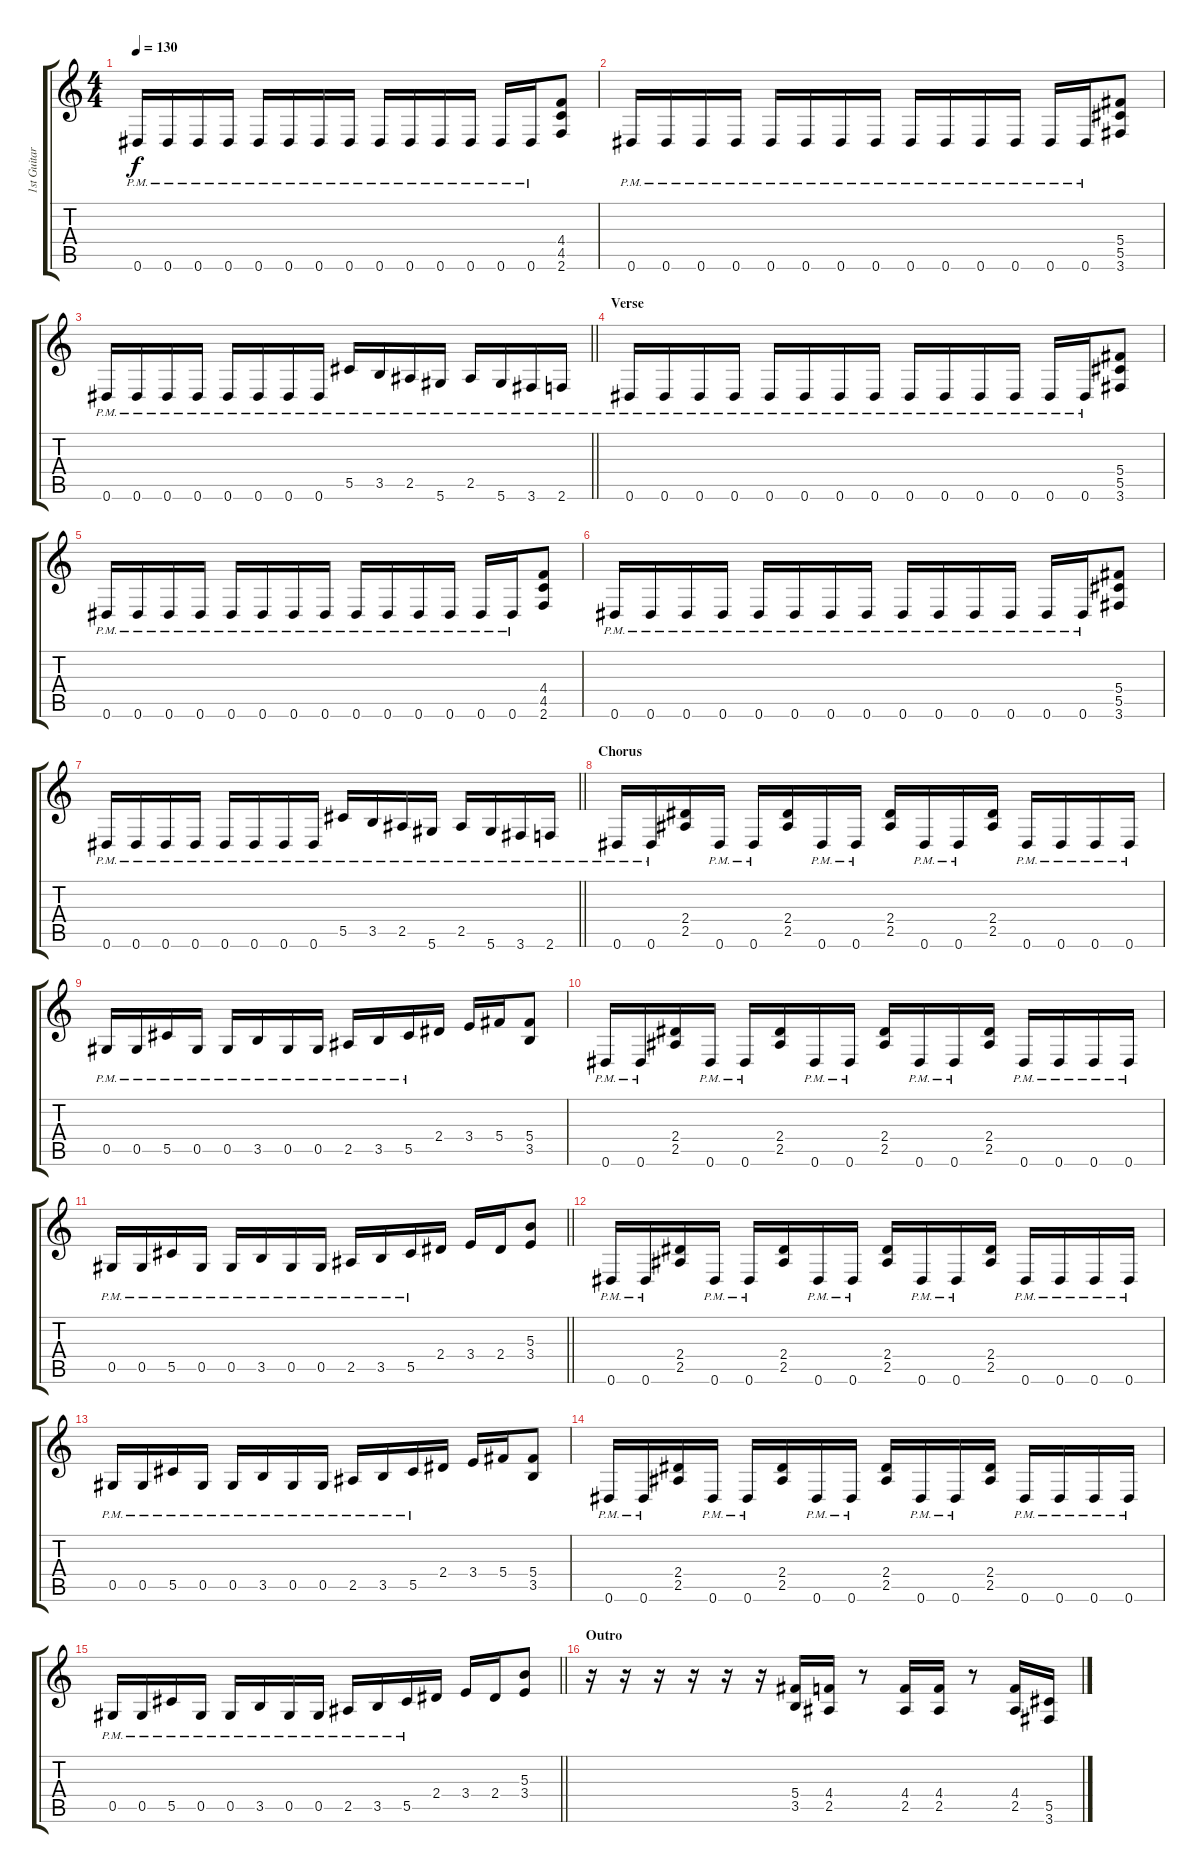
\track ("1st Guitar" "1st Guitar") {instrument overdrivenguitar}
\staff {score tabs}
\tuning (Eb4 Bb3 Gb3 Db3 Ab2 Eb2) {hide}
\ts (4 4)
\tempo 130
\clef g2
\ks c
0.6{pm}.16{dy f} 0.6{pm}.16 0.6{pm}.16 0.6{pm}.16 0.6{pm}.16 0.6{pm}.16 0.6{pm}.16 0.6{pm}.16 0.6{pm}.16 0.6{pm}.16 0.6{pm}.16 0.6{pm}.16 0.6{pm}.16 0.6{pm}.16 (4.4 4.5 2.6).8 |
0.6{pm}.16 0.6{pm}.16 0.6{pm}.16 0.6{pm}.16 0.6{pm}.16 0.6{pm}.16 0.6{pm}.16 0.6{pm}.16 0.6{pm}.16 0.6{pm}.16 0.6{pm}.16 0.6{pm}.16 0.6{pm}.16 0.6{pm}.16 (5.4 5.5 3.6).8 |
\barLineRight lightlight
0.6{pm}.16 0.6{pm}.16 0.6{pm}.16 0.6{pm}.16 0.6{pm}.16 0.6{pm}.16 0.6{pm}.16 0.6{pm}.16 5.5{pm}.16 3.5{pm}.16 2.5{pm}.16 5.6{pm}.16 2.5{pm}.16 5.6{pm}.16 3.6{pm}.16 2.6{pm}.16 |
\section ("" "Verse")
0.6{pm}.16 0.6{pm}.16 0.6{pm}.16 0.6{pm}.16 0.6{pm}.16 0.6{pm}.16 0.6{pm}.16 0.6{pm}.16 0.6{pm}.16 0.6{pm}.16 0.6{pm}.16 0.6{pm}.16 0.6{pm}.16 0.6{pm}.16 (5.4 5.5 3.6).8 |
0.6{pm}.16 0.6{pm}.16 0.6{pm}.16 0.6{pm}.16 0.6{pm}.16 0.6{pm}.16 0.6{pm}.16 0.6{pm}.16 0.6{pm}.16 0.6{pm}.16 0.6{pm}.16 0.6{pm}.16 0.6{pm}.16 0.6{pm}.16 (4.4 4.5 2.6).8 |
0.6{pm}.16 0.6{pm}.16 0.6{pm}.16 0.6{pm}.16 0.6{pm}.16 0.6{pm}.16 0.6{pm}.16 0.6{pm}.16 0.6{pm}.16 0.6{pm}.16 0.6{pm}.16 0.6{pm}.16 0.6{pm}.16 0.6{pm}.16 (5.4 5.5 3.6).8 |
\barLineRight lightlight
0.6{pm}.16 0.6{pm}.16 0.6{pm}.16 0.6{pm}.16 0.6{pm}.16 0.6{pm}.16 0.6{pm}.16 0.6{pm}.16 5.5{pm}.16 3.5{pm}.16 2.5{pm}.16 5.6{pm}.16 2.5{pm}.16 5.6{pm}.16 3.6{pm}.16 2.6{pm}.16 |
\section ("" "Chorus")
0.6{pm}.16 0.6{pm}.16 (2.4 2.5).16 0.6{pm}.16 0.6{pm}.16 (2.4 2.5).16 0.6{pm}.16 0.6{pm}.16 (2.4 2.5).16 0.6{pm}.16 0.6{pm}.16 (2.4 2.5).16 0.6{pm}.16 0.6{pm}.16 0.6{pm}.16 0.6{pm}.16 |
0.5{pm}.16 0.5{pm}.16 5.5{pm}.16 0.5{pm}.16 0.5{pm}.16 3.5{pm}.16 0.5{pm}.16 0.5{pm}.16 2.5{pm}.16 3.5{pm}.16 5.5{pm}.16 2.4.16 3.4.16 5.4.16 (5.4 3.5).8 |
0.6{pm}.16 0.6{pm}.16 (2.4 2.5).16 0.6{pm}.16 0.6{pm}.16 (2.4 2.5).16 0.6{pm}.16 0.6{pm}.16 (2.4 2.5).16 0.6{pm}.16 0.6{pm}.16 (2.4 2.5).16 0.6{pm}.16 0.6{pm}.16 0.6{pm}.16 0.6{pm}.16 |
\barLineRight lightlight
0.5{pm}.16 0.5{pm}.16 5.5{pm}.16 0.5{pm}.16 0.5{pm}.16 3.5{pm}.16 0.5{pm}.16 0.5{pm}.16 2.5{pm}.16 3.5{pm}.16 5.5{pm}.16 2.4.16 3.4.16 2.4.16 (5.3 3.4).8 |
0.6{pm}.16 0.6{pm}.16 (2.4 2.5).16 0.6{pm}.16 0.6{pm}.16 (2.4 2.5).16 0.6{pm}.16 0.6{pm}.16 (2.4 2.5).16 0.6{pm}.16 0.6{pm}.16 (2.4 2.5).16 0.6{pm}.16 0.6{pm}.16 0.6{pm}.16 0.6{pm}.16 |
0.5{pm}.16 0.5{pm}.16 5.5{pm}.16 0.5{pm}.16 0.5{pm}.16 3.5{pm}.16 0.5{pm}.16 0.5{pm}.16 2.5{pm}.16 3.5{pm}.16 5.5{pm}.16 2.4.16 3.4.16 5.4.16 (5.4 3.5).8 |
0.6{pm}.16 0.6{pm}.16 (2.4 2.5).16 0.6{pm}.16 0.6{pm}.16 (2.4 2.5).16 0.6{pm}.16 0.6{pm}.16 (2.4 2.5).16 0.6{pm}.16 0.6{pm}.16 (2.4 2.5).16 0.6{pm}.16 0.6{pm}.16 0.6{pm}.16 0.6{pm}.16 |
\barLineRight lightlight
0.5{pm}.16 0.5{pm}.16 5.5{pm}.16 0.5{pm}.16 0.5{pm}.16 3.5{pm}.16 0.5{pm}.16 0.5{pm}.16 2.5{pm}.16 3.5{pm}.16 5.5{pm}.16 2.4.16 3.4.16 2.4.16 (5.3 3.4).8 |
\section ("" "Outro")
r.16 r.16 r.16 r.16 r.16 r.16 (5.4 3.5).16 (4.4 2.5).16 r.8 (4.4 2.5).16 (4.4 2.5).16 r.8 (4.4 2.5).16 (5.5 3.6).16
